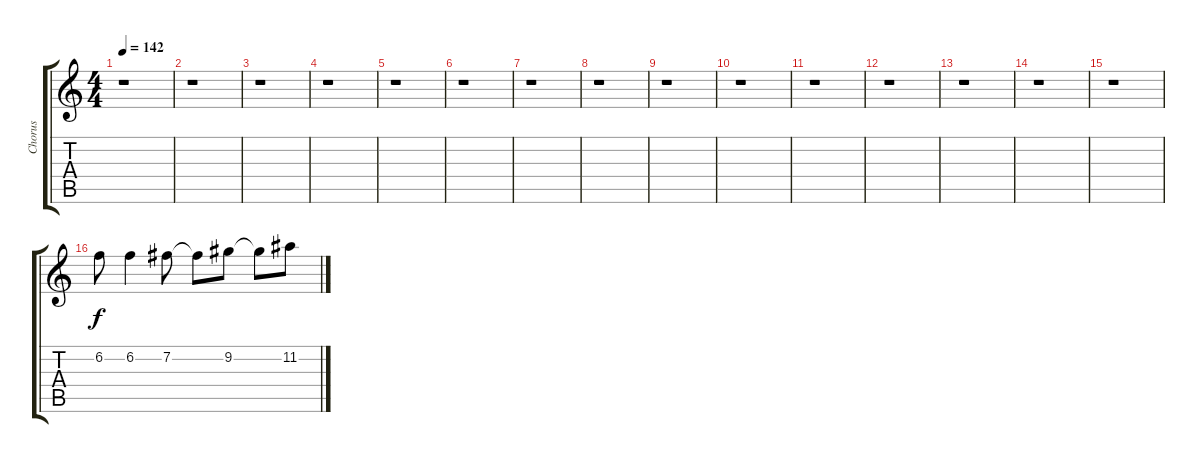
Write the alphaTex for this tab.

\track ("Chorus" "Chorus") {instrument electricguitarjazz}
\staff {score tabs}
\tuning (E4 B3 G3 D3 A2 E2) {hide}
\ts (4 4)
\tempo 142
\clef g2
\ks c
r.1{dy f} |
r.1 |
r.1 |
r.1 |
r.1 |
r.1 |
r.1 |
r.1 |
r.1 |
r.1 |
r.1 |
r.1 |
r.1 |
r.1 |
r.1 |
6.2.8 6.2.4 7.2.8 7.2{t}.8 9.2.8 9.2{t}.8 11.2.8
